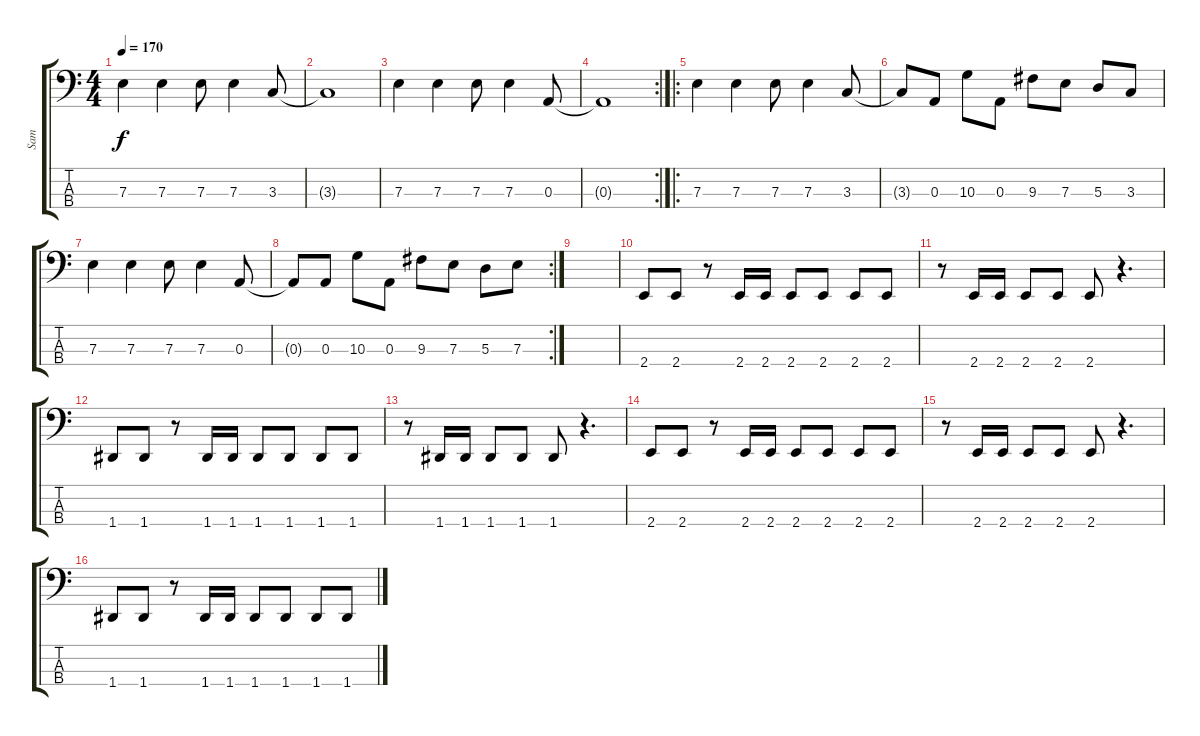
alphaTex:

\track ("Sam" "Sam") {instrument electricbassfinger}
\staff {score tabs}
\tuning (G2 D2 A1 D1) {hide}
\ts (4 4)
\tempo 170
\clef f4
\ks c
7.3.4{dy f instrument electricbassfinger} 7.3.4 7.3.8 7.3.4 3.3.8 |
3.3{t}.1 |
7.3.4 7.3.4 7.3.8 7.3.4 0.3.8 |
\rc 2
0.3{t}.1 |
\ro
7.3.4 7.3.4 7.3.8 7.3.4 3.3.8 |
3.3{t}.8 0.3.8 10.3.8 0.3.8 9.3.8 7.3.8 5.3.8 3.3.8 |
7.3.4 7.3.4 7.3.8 7.3.4 0.3.8 |
\rc 2
0.3{t}.8 0.3.8 10.3.8 0.3.8 9.3.8 7.3.8 5.3.8 7.3.8 |
|
2.4.8 2.4.8 r.8 2.4.16 2.4.16 2.4.8 2.4.8 2.4.8 2.4.8 |
r.8 2.4.16 2.4.16 2.4.8 2.4.8 2.4.8 r.4{d} |
1.4.8 1.4.8 r.8 1.4.16 1.4.16 1.4.8 1.4.8 1.4.8 1.4.8 |
r.8 1.4.16 1.4.16 1.4.8 1.4.8 1.4.8 r.4{d} |
2.4.8 2.4.8 r.8 2.4.16 2.4.16 2.4.8 2.4.8 2.4.8 2.4.8 |
r.8 2.4.16 2.4.16 2.4.8 2.4.8 2.4.8 r.4{d} |
1.4.8 1.4.8 r.8 1.4.16 1.4.16 1.4.8 1.4.8 1.4.8 1.4.8
